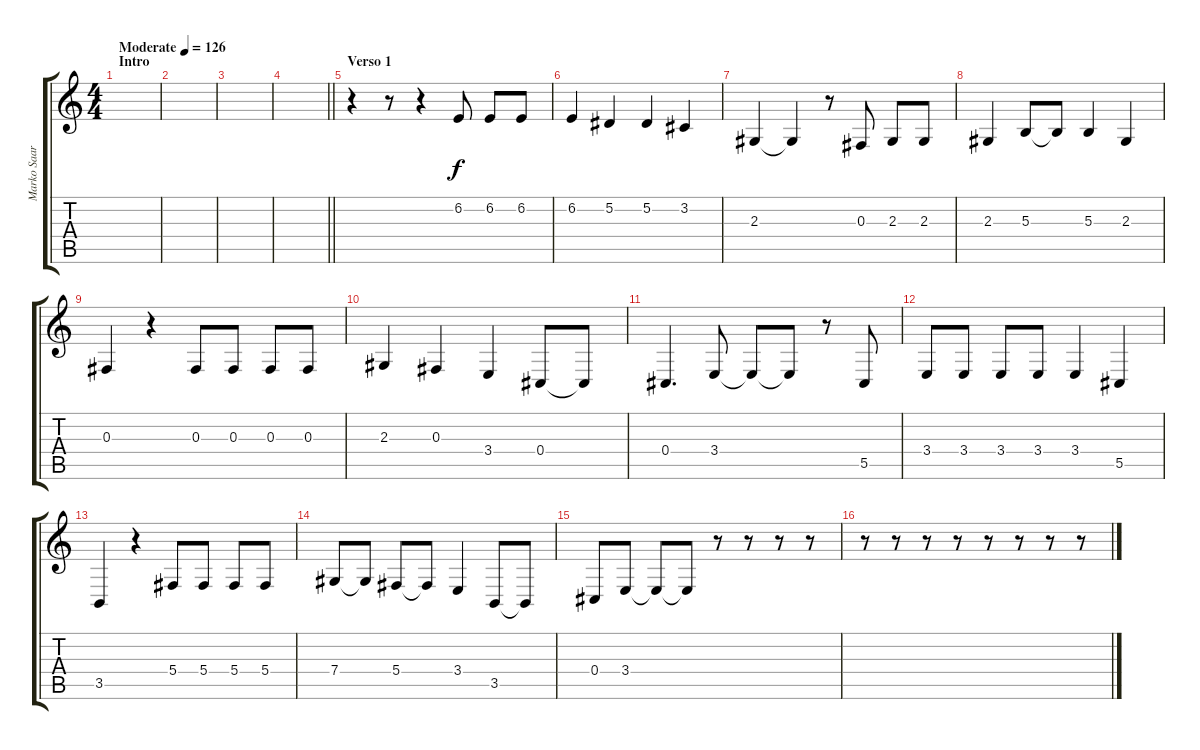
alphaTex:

\track ("Marko Saaresto" "Marko Saar") {instrument lead6voice}
\staff {score tabs}
\tuning (Eb4 Bb3 Gb3 Db3 Ab2 Eb2) {hide}
\ts (4 4)
\section ("" "Intro")
\tempo (126 "Moderate")
\clef g2
\ks c
|
|
|
\barLineRight lightlight
|
\section ("" "Verso 1")
r.4 r.8 r.4 6.2.8 6.2.8 6.2.8 |
6.2.4 5.2.4 5.2.4 3.2.4 |
2.3.4 2.3{t}.4 r.8 0.3.8 2.3.8 2.3.8 |
2.3.4 5.3.8 5.3{t}.8 5.3.4 2.3.4 |
0.3.4 r.4 0.3.8 0.3.8 0.3.8 0.3.8 |
2.3.4 0.3.4 3.4.4 0.4.8 0.4{t}.8 |
0.4.4{d} 3.4.8 3.4{t}.8 3.4{t}.8 r.8 5.5.8 |
3.4.8 3.4.8 3.4.8 3.4.8 3.4.4 5.5.4 |
3.5.4 r.4 5.4.8 5.4.8 5.4.8 5.4.8 |
7.4.8 7.4{t}.8 5.4.8 5.4{t}.8 3.4.4 3.5.8 3.5{t}.8 |
0.4.8 3.4.8 3.4{t}.8 3.4{t}.8 r.8 r.8 r.8 r.8 |
r.8 r.8 r.8 r.8 r.8 r.8 r.8 r.8
